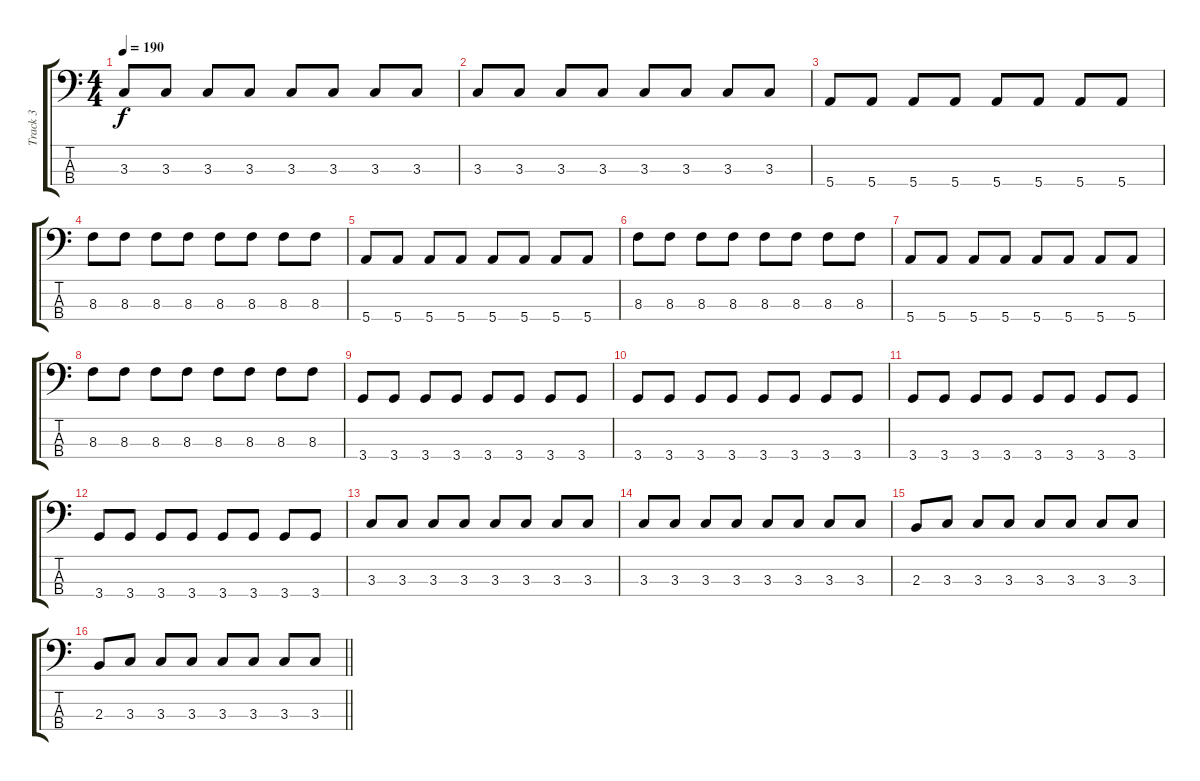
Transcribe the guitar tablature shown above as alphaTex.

\track ("Track 3" "Track 3") {instrument electricbassfinger}
\staff {score tabs}
\tuning (G2 D2 A1 E1) {hide}
\ts (4 4)
\tempo 190
\clef f4
\ks c
3.3.8{dy f} 3.3.8 3.3.8 3.3.8 3.3.8 3.3.8 3.3.8 3.3.8 |
3.3.8 3.3.8 3.3.8 3.3.8 3.3.8 3.3.8 3.3.8 3.3.8 |
5.4.8 5.4.8 5.4.8 5.4.8 5.4.8 5.4.8 5.4.8 5.4.8 |
8.3.8 8.3.8 8.3.8 8.3.8 8.3.8 8.3.8 8.3.8 8.3.8 |
5.4.8 5.4.8 5.4.8 5.4.8 5.4.8 5.4.8 5.4.8 5.4.8 |
8.3.8 8.3.8 8.3.8 8.3.8 8.3.8 8.3.8 8.3.8 8.3.8 |
5.4.8 5.4.8 5.4.8 5.4.8 5.4.8 5.4.8 5.4.8 5.4.8 |
8.3.8 8.3.8 8.3.8 8.3.8 8.3.8 8.3.8 8.3.8 8.3.8 |
3.4.8 3.4.8 3.4.8 3.4.8 3.4.8 3.4.8 3.4.8 3.4.8 |
3.4.8 3.4.8 3.4.8 3.4.8 3.4.8 3.4.8 3.4.8 3.4.8 |
3.4.8 3.4.8 3.4.8 3.4.8 3.4.8 3.4.8 3.4.8 3.4.8 |
3.4.8 3.4.8 3.4.8 3.4.8 3.4.8 3.4.8 3.4.8 3.4.8 |
3.3.8 3.3.8 3.3.8 3.3.8 3.3.8 3.3.8 3.3.8 3.3.8 |
3.3.8 3.3.8 3.3.8 3.3.8 3.3.8 3.3.8 3.3.8 3.3.8 |
2.3.8 3.3.8 3.3.8 3.3.8 3.3.8 3.3.8 3.3.8 3.3.8 |
\barLineRight lightlight
2.3.8 3.3.8 3.3.8 3.3.8 3.3.8 3.3.8 3.3.8 3.3.8
